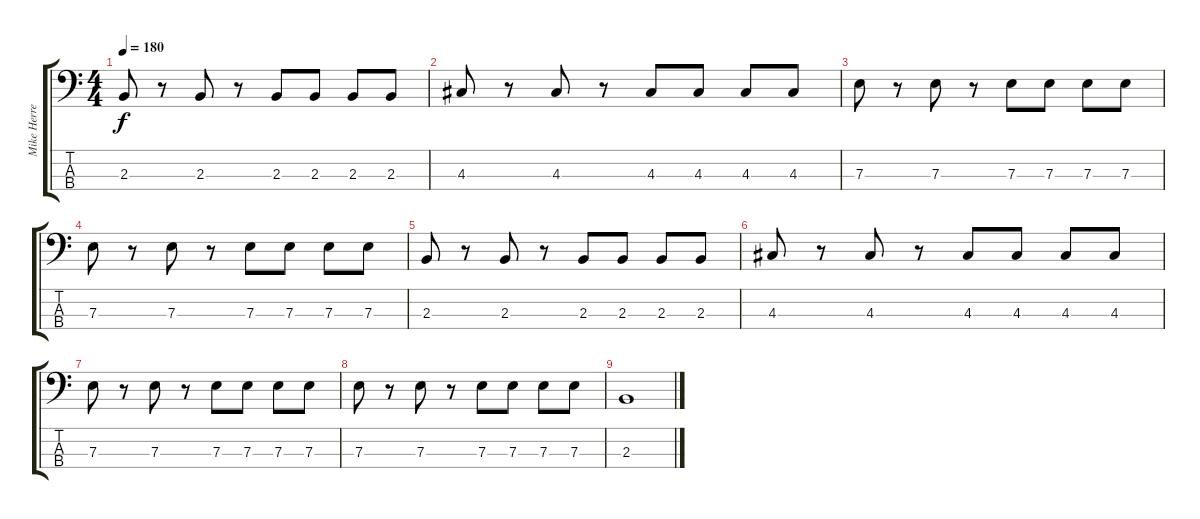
\track ("Mike Herrera [Bass]" "Mike Herre") {instrument electricbassfinger}
\staff {score tabs}
\tuning (G2 D2 A1 E1) {hide}
\ts (4 4)
\tempo 180
\clef f4
\ks c
2.3.8{dy f} r.8 2.3.8 r.8 2.3.8 2.3.8 2.3.8 2.3.8 |
4.3.8 r.8 4.3.8 r.8 4.3.8 4.3.8 4.3.8 4.3.8 |
7.3.8 r.8 7.3.8 r.8 7.3.8 7.3.8 7.3.8 7.3.8 |
7.3.8 r.8 7.3.8 r.8 7.3.8 7.3.8 7.3.8 7.3.8 |
2.3.8 r.8 2.3.8 r.8 2.3.8 2.3.8 2.3.8 2.3.8 |
4.3.8 r.8 4.3.8 r.8 4.3.8 4.3.8 4.3.8 4.3.8 |
7.3.8 r.8 7.3.8 r.8 7.3.8 7.3.8 7.3.8 7.3.8 |
7.3.8 r.8 7.3.8 r.8 7.3.8 7.3.8 7.3.8 7.3.8 |
2.3.1
